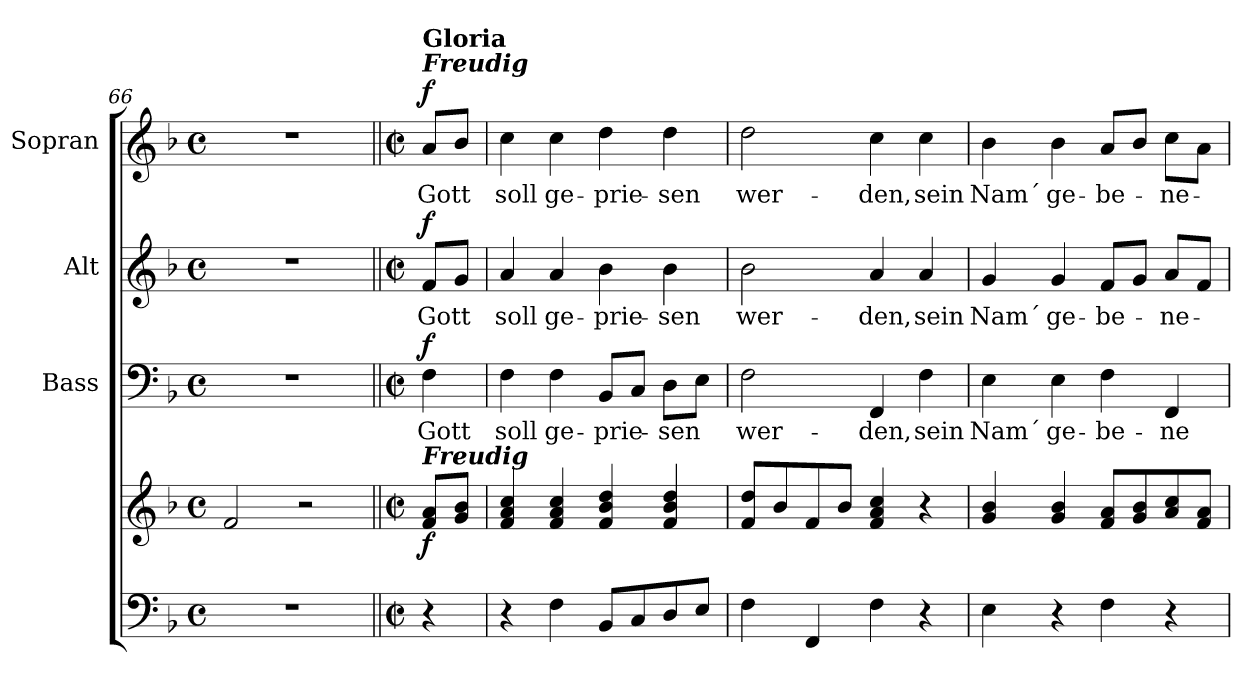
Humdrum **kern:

**kern	**kern	**dynam	**kern	**text	**dynam	**kern	**text	**dynam	**kern	**text	**dynam
*part4	*part4	*part4	*part3	*part3	*part3	*part2	*part2	*part2	*part1	*part1	*part1
*staff5	*staff4	*staff4/5	*staff3	*staff3	*staff3	*staff2	*staff2	*staff2	*staff1	*staff1	*staff1
*	*	*	*I"Bass	*	*	*I"Alt	*	*	*I"Sopran	*	*
*	*	*	*I'B.	*	*	*I'A.	*	*	*I'S.	*	*
*clefF4	*clefG2	*	*clefF4	*	*	*clefG2	*	*	*clefG2	*	*
*k[b-]	*k[b-]	*	*k[b-]	*	*	*k[b-]	*	*	*k[b-]	*	*
*F:	*F:	*	*F:	*	*	*F:	*	*	*F:	*	*
*M4/4	*M4/4	*	*M4/4	*	*	*M4/4	*	*	*M4/4	*	*
*met(c)	*met(c)	*	*met(c)	*	*	*met(c)	*	*	*met(c)	*	*
=66	=66	=66	=66	=66	=66	=66	=66	=66	=66	=66	=66
1r	2f/	.	1r	.	.	1r	.	.	1r	.	.
.	2r	.	.	.	.	.	.	.	.	.	.
=67||	=67||	=67||	=67||	=67||	=67||	=67||	=67||	=67||	=67||	=67||	=67||
*M2/2	*M2/2	*	*M2/2	*	*	*M2/2	*	*	*M2/2	*	*
*met(c|)	*met(c|)	*	*met(c|)	*	*	*met(c|)	*	*	*met(c|)	*	*
!	!	!	!	!	!	!	!	!	!LO:TX:a:Bi:t=Freudig	!	!
!	!	!	!	!	!	!	!	!	!LO:TX:a:B:t=Gloria	!	!
!	!LO:TX:a:Bi:t=Freudig	!	!	!	!	!	!	!	!	!	!
!	!	!LO:DY:b	!	!LO:LY:b	!LO:DY:a	!	!LO:LY:b	!LO:DY:a	!	!LO:LY:b	!LO:DY:a
4r	8f/ 8a/L	f	4F\	Gott	f	8f/L	Gott	f	8a/L	Gott	f
.	8g/ 8b-/J	.	.	.	.	8g/J	.	.	8b-/J	.	.
=68	=68	=68	=68	=68	=68	=68	=68	=68	=68	=68	=68
!	!	!	!	!LO:LY:b	!	!	!LO:LY:b	!	!	!LO:LY:b	!
4r	4f/ 4a/ 4cc/	.	4F\	soll	.	4a/	soll	.	4cc\	soll	.
!	!	!	!	!LO:LY:b	!	!	!LO:LY:b	!	!	!LO:LY:b	!
4F\	4f/ 4a/ 4cc/	.	4F\	ge-	.	4a/	ge-	.	4cc\	ge-	.
!	!	!	!	!LO:LY:b	!	!	!LO:LY:b	!	!	!LO:LY:b	!
8BB-/L	4f/ 4b-/ 4dd/	.	8BB-/L	-prie-	.	4b-\	-prie-	.	4dd\	-prie-	.
8C/	.	.	8C/J	.	.	.	.	.	.	.	.
!	!	!	!	!LO:LY:b	!	!	!LO:LY:b	!	!	!LO:LY:b	!
8D/	4f/ 4b-/ 4dd/	.	8D\L	-sen	.	4b-\	-sen	.	4dd\	-sen	.
8E/J	.	.	8E\J	.	.	.	.	.	.	.	.
=69	=69	=69	=69	=69	=69	=69	=69	=69	=69	=69	=69
!	!	!	!	!LO:LY:b	!	!	!LO:LY:b	!	!	!LO:LY:b	!
4F\	8f/ 8dd/L	.	2F\	wer-	.	2b-\	wer-	.	2dd\	wer-	.
.	8b-/	.	.	.	.	.	.	.	.	.	.
4FF/	8f/	.	.	.	.	.	.	.	.	.	.
.	8b-/J	.	.	.	.	.	.	.	.	.	.
!	!	!	!	!LO:LY:b	!	!	!LO:LY:b	!	!	!LO:LY:b	!
4F\	4f/ 4a/ 4cc/	.	4FF/	-den,	.	4a/	-den,	.	4cc\	-den,	.
!	!	!	!	!LO:LY:b	!	!	!LO:LY:b	!	!	!LO:LY:b	!
4r	4r	.	4F\	sein	.	4a/	sein	.	4cc\	sein	.
=70	=70	=70	=70	=70	=70	=70	=70	=70	=70	=70	=70
!	!	!	!	!LO:LY:b	!	!	!LO:LY:b	!	!	!LO:LY:b	!
4E\	4g/ 4b-/	.	4E\	Nam´	.	4g/	Nam´	.	4b-\	Nam´	.
!	!	!	!	!LO:LY:b	!	!	!LO:LY:b	!	!	!LO:LY:b	!
4r	4g/ 4b-/	.	4E\	ge-	.	4g/	ge-	.	4b-\	ge-	.
!	!	!	!	!LO:LY:b	!	!	!LO:LY:b	!	!	!LO:LY:b	!
4F\	8f/ 8a/L	.	4F\	-be-	.	8f/L	-be-	.	8a/L	-be-	.
.	8g/ 8b-/	.	.	.	.	8g/J	.	.	8b-/J	.	.
!	!	!	!	!LO:LY:b	!	!	!LO:LY:b	!	!	!LO:LY:b	!
4r	8a/ 8cc/	.	4FF/	-ne-	.	8a/L	-ne-	.	8cc\L	-ne-	.
.	8f/ 8a/J	.	.	.	.	8f/J	.	.	8a\J	.	.
=	=	=	=	=	=	=	=	=	=	=	=
*-	*-	*-	*-	*-	*-	*-	*-	*-	*-	*-	*-
